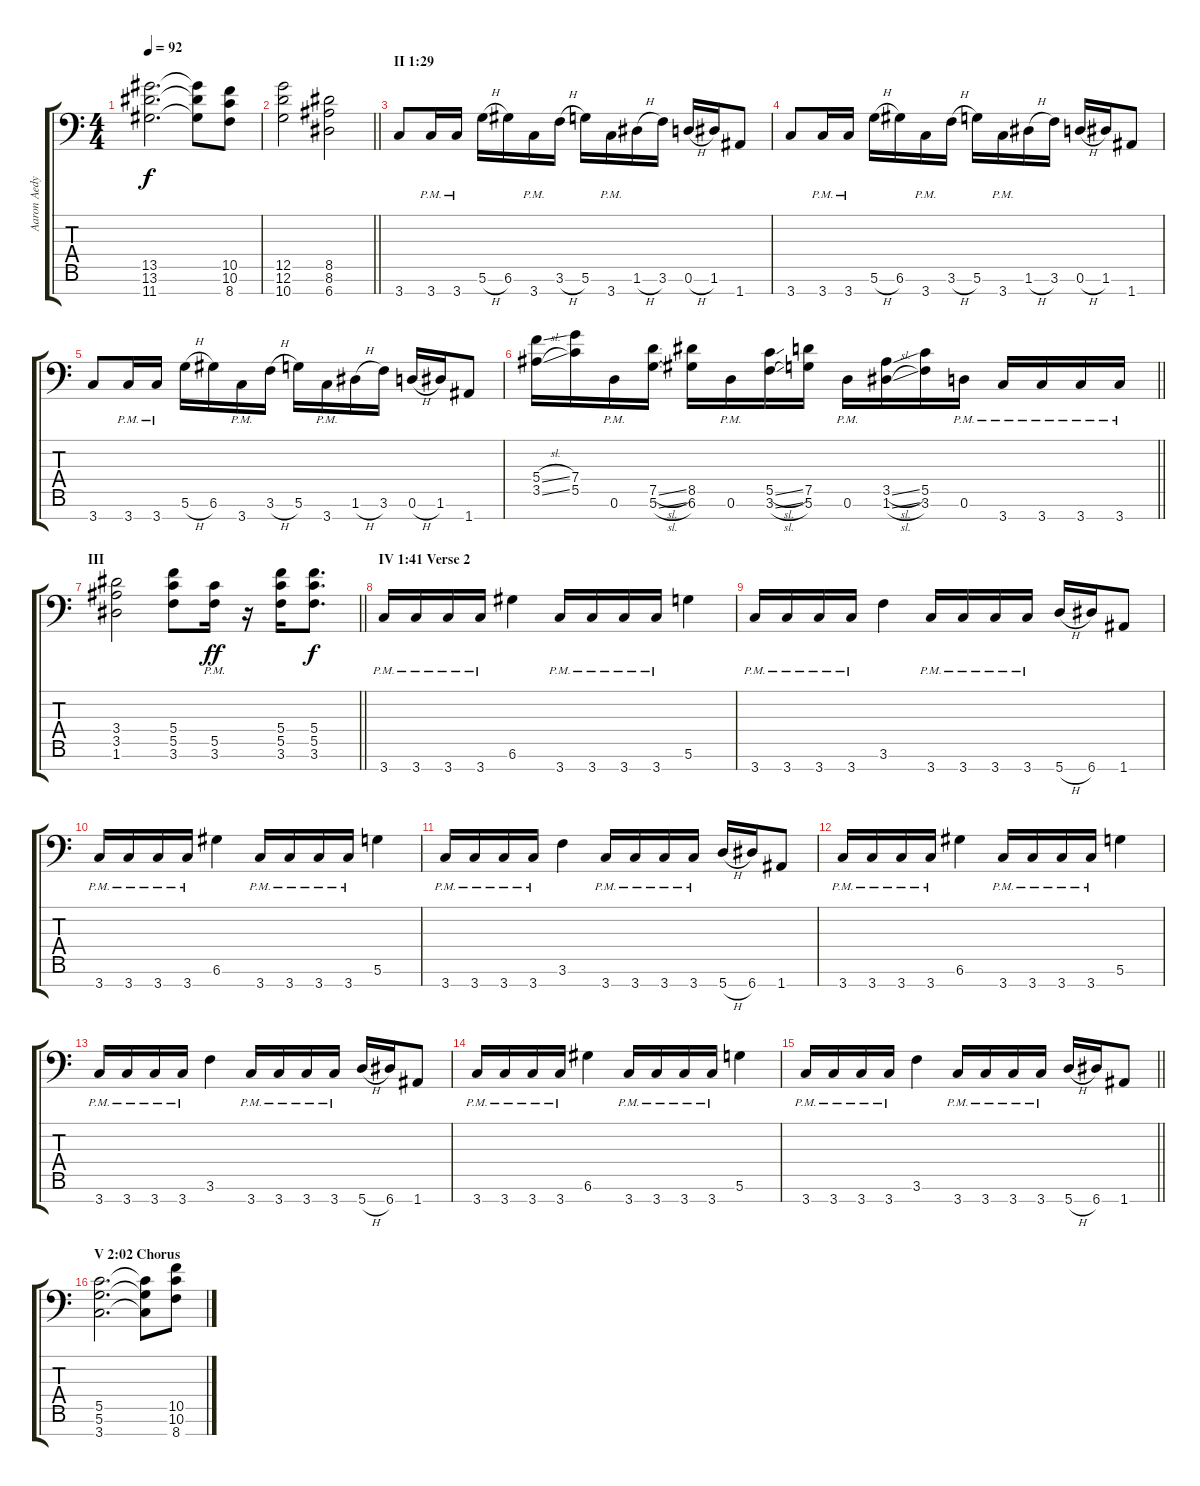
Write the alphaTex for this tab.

\track ("Aaron Aedy (rhythm guitar)" "Aaron Aedy") {instrument distortionguitar}
\staff {score tabs}
\tuning (D4 A3 F3 C3 G2 D2 A1) {hide}
\ts (4 4)
\tempo 92
\clef f4
\ks c
(13.5 13.6 11.7).2{d dy f} (13.5{t} 13.6{t} 11.7{t}).8 (10.5 10.6 8.7).8 |
\barLineRight lightlight
(12.5 12.6 10.7).2 (8.5 8.6 6.7).2 |
\section ("" "II 1:29")
3.7.8 3.7{pm}.16 3.7{pm}.16 5.6{h}.16 6.6.16 3.7{pm}.16 3.6{h}.16 5.6.16 3.7{pm}.16 1.6{h}.16 3.6.16 0.6{h}.16 1.6.16 1.7.8 |
3.7.8 3.7{pm}.16 3.7{pm}.16 5.6{h}.16 6.6.16 3.7{pm}.16 3.6{h}.16 5.6.16 3.7{pm}.16 1.6{h}.16 3.6.16 0.6{h}.16 1.6.16 1.7.8 |
3.7.8 3.7{pm}.16 3.7{pm}.16 5.6{h}.16 6.6.16 3.7{pm}.16 3.6{h}.16 5.6.16 3.7{pm}.16 1.6{h}.16 3.6.16 0.6{h}.16 1.6.16 1.7.8 |
\barLineRight lightlight
(5.4{sl} 3.5{sl}).16 (7.4 5.5).16 0.6{pm}.16 (7.5{sl} 5.6{sl}).16 (8.5 6.6).16 0.6{pm}.16 (5.5{sl} 3.6{sl}).16 (7.5 5.6).16 0.6{pm}.16 (3.5{sl} 1.6{sl}).16 (5.5 3.6).16 0.6{pm}.16 3.7{pm}.16 3.7{pm}.16 3.7{pm}.16 3.7{pm}.16 |
\section ("" "III ")
\barLineRight lightlight
(3.4 3.5 1.6).2 (5.4 5.5 3.6).8 (5.5{pm} 3.6{pm}).16{dy ff} r.16 (5.4 5.5 3.6).16 (5.4 5.5 3.6).8{d dy f} |
\section ("" "IV 1:41 Verse 2")
3.7{pm}.16 3.7{pm}.16 3.7{pm}.16 3.7{pm}.16 6.6.4 3.7{pm}.16 3.7{pm}.16 3.7{pm}.16 3.7{pm}.16 5.6.4 |
3.7{pm}.16 3.7{pm}.16 3.7{pm}.16 3.7{pm}.16 3.6.4 3.7{pm}.16 3.7{pm}.16 3.7{pm}.16 3.7{pm}.16 5.7{h}.16 6.7.16 1.7.8 |
3.7{pm}.16 3.7{pm}.16 3.7{pm}.16 3.7{pm}.16 6.6.4 3.7{pm}.16 3.7{pm}.16 3.7{pm}.16 3.7{pm}.16 5.6.4 |
3.7{pm}.16 3.7{pm}.16 3.7{pm}.16 3.7{pm}.16 3.6.4 3.7{pm}.16 3.7{pm}.16 3.7{pm}.16 3.7{pm}.16 5.7{h}.16 6.7.16 1.7.8 |
3.7{pm}.16 3.7{pm}.16 3.7{pm}.16 3.7{pm}.16 6.6.4 3.7{pm}.16 3.7{pm}.16 3.7{pm}.16 3.7{pm}.16 5.6.4 |
3.7{pm}.16 3.7{pm}.16 3.7{pm}.16 3.7{pm}.16 3.6.4 3.7{pm}.16 3.7{pm}.16 3.7{pm}.16 3.7{pm}.16 5.7{h}.16 6.7.16 1.7.8 |
3.7{pm}.16 3.7{pm}.16 3.7{pm}.16 3.7{pm}.16 6.6.4 3.7{pm}.16 3.7{pm}.16 3.7{pm}.16 3.7{pm}.16 5.6.4 |
\barLineRight lightlight
3.7{pm}.16 3.7{pm}.16 3.7{pm}.16 3.7{pm}.16 3.6.4 3.7{pm}.16 3.7{pm}.16 3.7{pm}.16 3.7{pm}.16 5.7{h}.16 6.7.16 1.7.8 |
\section ("" "V 2:02 Chorus")
(5.5 5.6 3.7).2{d} (5.5{t} 5.6{t} 3.7{t}).8 (10.5 10.6 8.7).8
